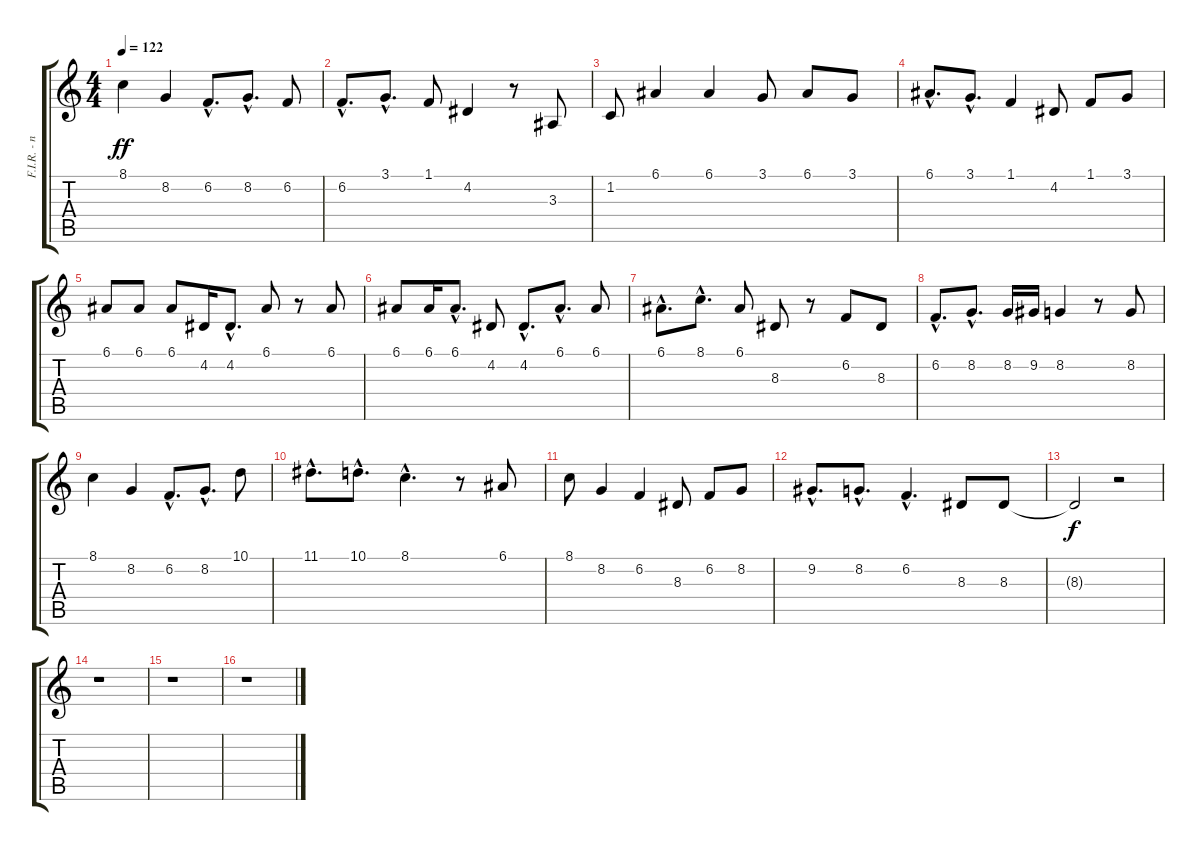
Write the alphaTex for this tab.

\track ("F.I.R. - ni de wei xiao" "F.I.R. - n") {instrument flute}
\staff {score tabs}
\tuning (E4 B3 G3 D3 A2 E2) {hide}
\ts (4 4)
\tempo 122
\clef g2
\ks c
8.1.4{dy ff} 8.2.4 6.2{hac}.8{d} 8.2{hac}.8{d} 6.2.8 |
6.2{hac}.8{d} 3.1{hac}.8{d} 1.1.8 4.2.4 r.8 3.3.8 |
1.2.8 6.1.4 6.1.4 3.1.8 6.1.8 3.1.8 |
6.1{hac}.8{d} 3.1{hac}.8{d} 1.1.4 4.2.8 1.1.8 3.1.8 |
6.1.8 6.1.8 6.1.8 4.2.16 4.2{hac}.8{d} 6.1.8 r.8 6.1.8 |
6.1.8 6.1.16 6.1{hac}.8{d} 4.2.8 4.2{hac}.8{d} 6.1{hac}.8{d} 6.1.8 |
6.1{hac}.8{d} 8.1{hac}.8{d} 6.1.8 8.3.8 r.8 6.2.8 8.3.8 |
6.2{hac}.8{d} 8.2{hac}.8{d} 8.2.16 9.2.16 8.2.4 r.8 8.2.8 |
8.1.4 8.2.4 6.2{hac}.8{d} 8.2{hac}.8{d} 10.1.8 |
11.1{hac}.8{d} 10.1{hac}.8{d} 8.1{hac}.4{d} r.8 6.1.8 |
8.1.8 8.2.4 6.2.4 8.3.8 6.2.8 8.2.8 |
9.2{hac}.8{d} 8.2{hac}.8{d} 6.2{hac}.4{d} 8.3.8 8.3.8 |
8.3{t}.2{dy f} r.2 |
r.1 |
r.1 |
r.1
